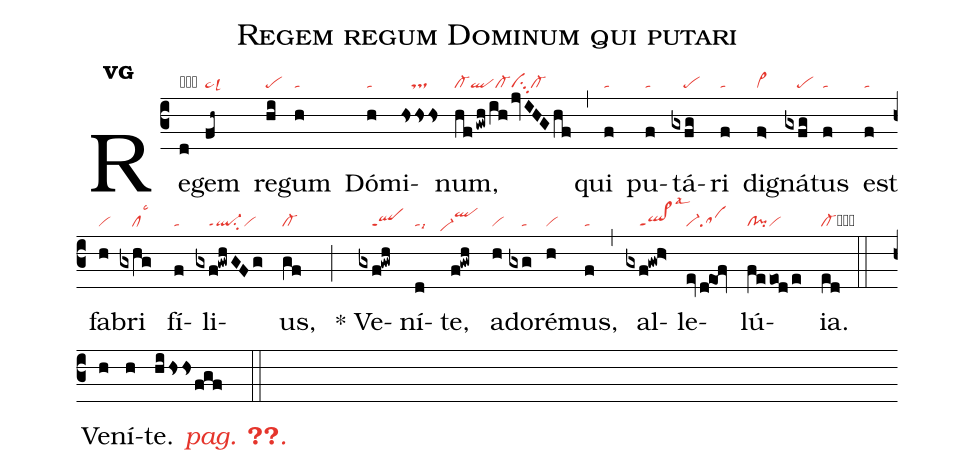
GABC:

name:Regem regum Dominum qui putari;
office-part:in;
mode:5g;
nabc-lines:1;
%%
initial-style: 1;
name: Regem regum Dominum qui putari;
mode:5;
office-part: Invitatorium;
annotation: Inv;
annotation:v;
nabc-lines:1;
%%
(c3) Re(d|obta)gem(fh~|ta>lsl6) re(hi|pe)gum(h|ta) Dó(h|ta)mi(hsss|///ts)num,(hfgwh/ih/jvIHGhf|cl-qlcl-ci1cl-) (,) qui(f|ta) pu(f|ta)tá(gxfg|////pe)ri(f|ta) dig(f>|vi>)ná(gxfg|////pe)tus(f|ta) est(f|ta) fa(h|vi)bri(gxhg|////cllsc3) fí(f|ta)li(gxf!gwhGFg|////ql-ppt1su2vi)us,(gf|cl-) (;) <sp>*</sp> Ve(gxf!gwh|////qlppt1)ní(d|talsi9)te,(f!gwh|```vi-hdqlhj) a(h|vi)do(gxg|////ta)ré(h|vi)mus,(f|ta) (,) al(gxf!gw!h>|////ql>ppt1lsal3)le(ev/d@eof|vi-sa)lú(fe/eod/e|cl!pivi){ia}.(ed|cl-cb) (::)
<nlba>Ve(h)ní(h)t{e}. <c><i>pag. <v>\pageref{M-ORIP5g}</v>.</i></c></nlba>(hi/hssfgf ::)
